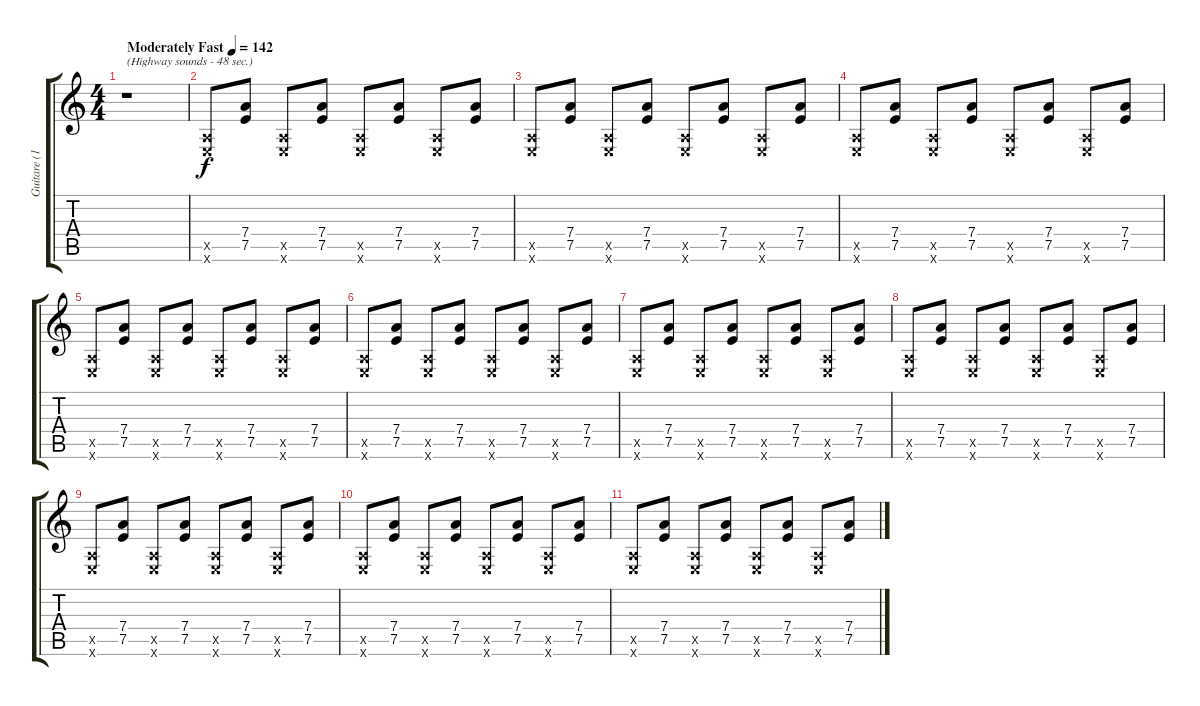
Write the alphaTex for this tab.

\track ("Guitare (1)" "Guitare (1") {instrument electricguitarjazz}
\staff {score tabs}
\tuning (E4 B3 G3 D3 A2 E2) {hide}
\ts (4 4)
\tempo (142 "Moderately Fast")
\clef g2
\ks c
r.1{txt "(Highway sounds - 48 sec.)" dy f instrument electricguitarjazz} |
(0.5{x} 0.6{x}).8 (7.4 7.5).8 (0.5{x} 0.6{x}).8 (7.4 7.5).8 (0.5{x} 0.6{x}).8 (7.4 7.5).8 (0.5{x} 0.6{x}).8 (7.4 7.5).8 |
(0.5{x} 0.6{x}).8 (7.4 7.5).8 (0.5{x} 0.6{x}).8 (7.4 7.5).8 (0.5{x} 0.6{x}).8 (7.4 7.5).8 (0.5{x} 0.6{x}).8 (7.4 7.5).8 |
(0.5{x} 0.6{x}).8 (7.4 7.5).8 (0.5{x} 0.6{x}).8 (7.4 7.5).8 (0.5{x} 0.6{x}).8 (7.4 7.5).8 (0.5{x} 0.6{x}).8 (7.4 7.5).8 |
(0.5{x} 0.6{x}).8 (7.4 7.5).8 (0.5{x} 0.6{x}).8 (7.4 7.5).8 (0.5{x} 0.6{x}).8 (7.4 7.5).8 (0.5{x} 0.6{x}).8 (7.4 7.5).8 |
(0.5{x} 0.6{x}).8{volume 11} (7.4 7.5).8 (0.5{x} 0.6{x}).8 (7.4 7.5).8 (0.5{x} 0.6{x}).8 (7.4 7.5).8 (0.5{x} 0.6{x}).8 (7.4 7.5).8 |
(0.5{x} 0.6{x}).8 (7.4 7.5).8 (0.5{x} 0.6{x}).8 (7.4 7.5).8 (0.5{x} 0.6{x}).8 (7.4 7.5).8 (0.5{x} 0.6{x}).8 (7.4 7.5).8 |
(0.5{x} 0.6{x}).8 (7.4 7.5).8 (0.5{x} 0.6{x}).8 (7.4 7.5).8 (0.5{x} 0.6{x}).8 (7.4 7.5).8 (0.5{x} 0.6{x}).8 (7.4 7.5).8 |
(0.5{x} 0.6{x}).8 (7.4 7.5).8 (0.5{x} 0.6{x}).8 (7.4 7.5).8 (0.5{x} 0.6{x}).8 (7.4 7.5).8 (0.5{x} 0.6{x}).8 (7.4 7.5).8 |
(0.5{x} 0.6{x}).8 (7.4 7.5).8 (0.5{x} 0.6{x}).8 (7.4 7.5).8 (0.5{x} 0.6{x}).8 (7.4 7.5).8 (0.5{x} 0.6{x}).8 (7.4 7.5).8 |
(0.5{x} 0.6{x}).8 (7.4 7.5).8 (0.5{x} 0.6{x}).8 (7.4 7.5).8 (0.5{x} 0.6{x}).8 (7.4 7.5).8 (0.5{x} 0.6{x}).8 (7.4 7.5).8
